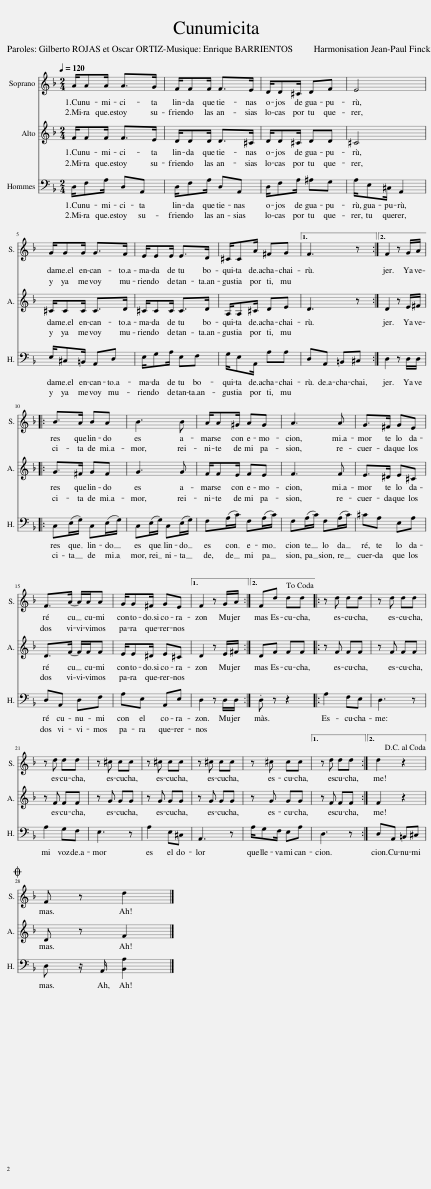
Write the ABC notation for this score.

X:1
%%score 1 2 ( 3 4 )
L:1/8
Q:1/4=120
M:2/4
I:linebreak $
K:F
V:1 treble
V:2 treble
V:3 bass
V:4 bass
V:1
 A/AA/ A>G | F/FF/ F>E | D/D^C/ DF | E4 |$ G/GG/ G>F | %5
 E/EE/ E>D | ^C/CA/ ^FG |1 F3 z :|2 F2 z G/A/ |:$ B>A BA | %10
 B3 B | A/A^G/ AG | A3 A | G>^F GE |$ F>A- A/A/A | %15
 G/G^F/ GE |1 F2 z G/A/ :|2 Fd dd!dacoda! |: z d dd | z d dd |$ %20
 z d dd | z ^c cc | z ^c cc | z ^c cc | z ^c cc |1 %25
 z d dd :|2 d2 z2!D.C.! ||$O F z d2 |] %28
V:2
 F/FF/ F>E | D/DD/ D>^C | D/D^C/ DD | ^C4 |$ ^C/CC/ C>D | %5
 ^C/CC/ C>D | A,/A,^C/ DE |1 D3 z :|2 D2 z E/^F/ |:$ G>^F GF | %10
 G3 G | F/FE/ FE | F3 F | E>^D E^C |$ D>F- F/F/F | %15
 E/E^D/ E^C |1 D2 z E/^F/ :|2 DF FF |: z F FF | z F FF |$ %20
 z F FF | z G GG | z G GG | z G GG | z G GG |1 %25
 z F FF :|2 F2 z2 ||$ D z F2 |] %28
V:3
 D,/F,A,/ D,A,, | D,/F,A,/ D,A,, | D,/F,A,/ ^A,G, | A,/E,^C,/ A,,2 |$ E,/^C,=B,,/ A,,D, | %5
 E,/G,A,/ E,F, | G,/E,A,,/ A,A, |1 D,A,, =B,,^C, :|2 D,2 z D,/D,/ |:$ C,(E,/G,/) C,(E,/G,/) | %10
 C,(E,/G,/) C,(E,/G,/) | F,(A,/C/) F,(A,/C/) | F,(A,/C/) F,(A,/C/) | ^CA, E,A, |$ D,A,, D,F, | %15
 A,E, A,,E, |1 D,2 z D,/D,/ :|2 .D, z z2 |: A,2 F,E, | D,3 z |$ %20
 A,2 G,F, | E,3 z | A,2 E,^C, | A,,3 z | A,/G,F,/ E,A, |1 %25
 D,3 z :|2 D,A,, =B,,^C, ||$ D, z/ A,,/ A,2 |] %28
V:4
 x4 | x4 | x4 | x4 |$ x4 | %5
 x4 | x4 |1 x4 :|2 x4 |:$ x4 | %10
 x4 | x4 | x4 | x4 |$ x4 | %15
 x4 |1 x4 :|2 x4 |: x4 | x4 |$ %20
 x4 | x4 | x4 | x4 | x4 |1 %25
 x4 :|2 x4 ||$ x2 B,,2 |] %28
